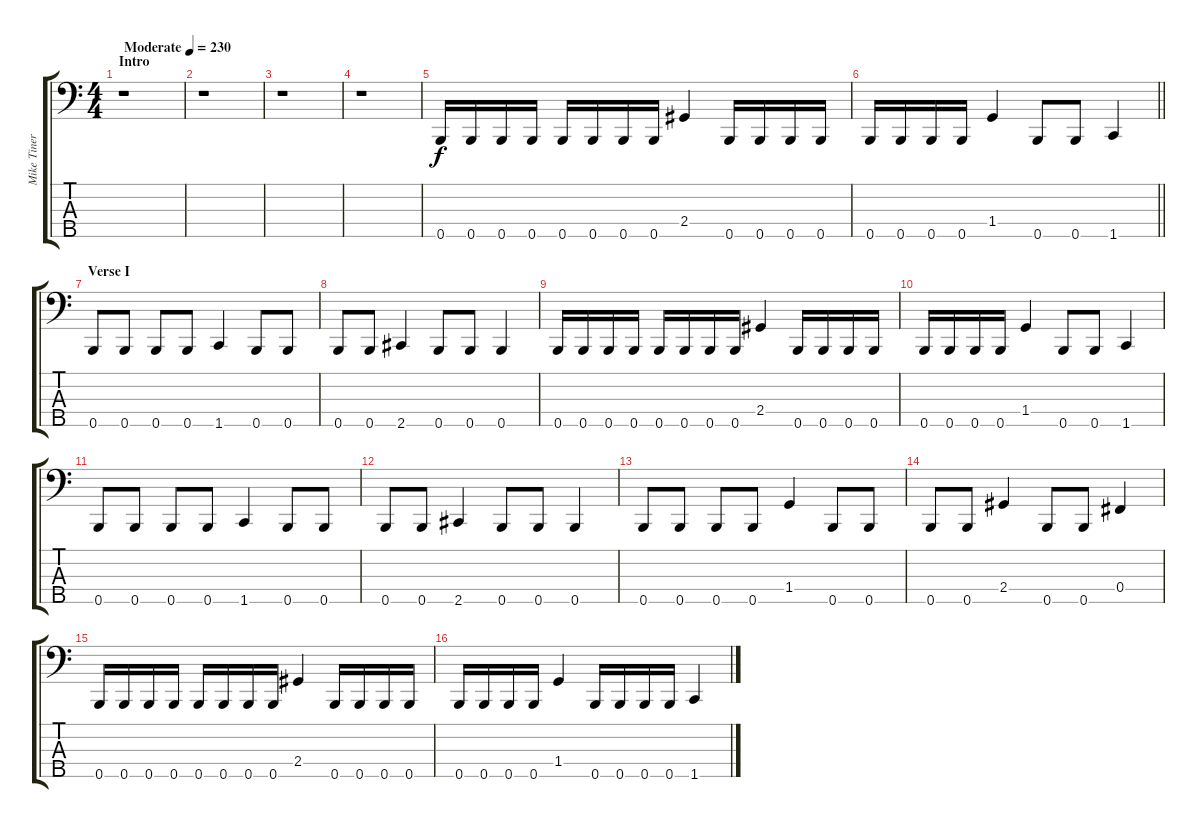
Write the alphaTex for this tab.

\track ("Mike Tiner" "Mike Tiner") {instrument electricbasspick}
\staff {score tabs}
\tuning (Ab2 E2 B1 Gb1 B0) {hide}
\ts (4 4)
\section ("" "Intro")
\tempo (230 "Moderate")
\clef f4
\ks c
r.1{dy f instrument electricbasspick} |
r.1 |
r.1 |
r.1 |
0.5.16 0.5.16 0.5.16 0.5.16 0.5.16 0.5.16 0.5.16 0.5.16 2.4.4 0.5.16 0.5.16 0.5.16 0.5.16 |
\barLineRight lightlight
0.5.16 0.5.16 0.5.16 0.5.16 1.4.4 0.5.8 0.5.8 1.5.4 |
\section ("" "Verse I")
0.5.8 0.5.8 0.5.8 0.5.8 1.5.4 0.5.8 0.5.8 |
0.5.8 0.5.8 2.5.4 0.5.8 0.5.8 0.5.4 |
0.5.16 0.5.16 0.5.16 0.5.16 0.5.16 0.5.16 0.5.16 0.5.16 2.4.4 0.5.16 0.5.16 0.5.16 0.5.16 |
0.5.16 0.5.16 0.5.16 0.5.16 1.4.4 0.5.8 0.5.8 1.5.4 |
0.5.8 0.5.8 0.5.8 0.5.8 1.5.4 0.5.8 0.5.8 |
0.5.8 0.5.8 2.5.4 0.5.8 0.5.8 0.5.4 |
0.5.8 0.5.8 0.5.8 0.5.8 1.4.4 0.5.8 0.5.8 |
0.5.8 0.5.8 2.4.4 0.5.8 0.5.8 0.4.4 |
0.5.16 0.5.16 0.5.16 0.5.16 0.5.16 0.5.16 0.5.16 0.5.16 2.4.4 0.5.16 0.5.16 0.5.16 0.5.16 |
0.5.16 0.5.16 0.5.16 0.5.16 1.4.4 0.5.16 0.5.16 0.5.16 0.5.16 1.5.4
